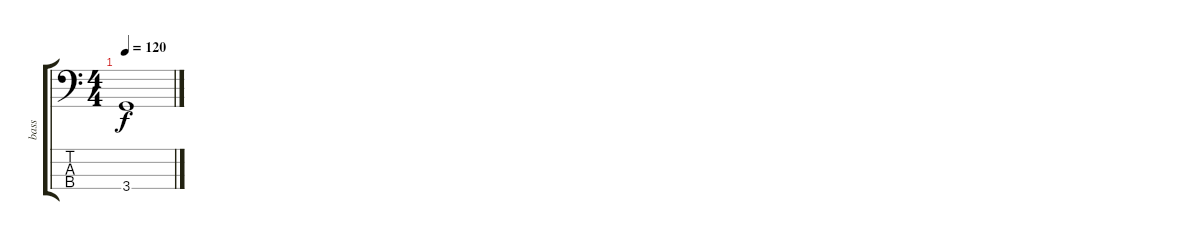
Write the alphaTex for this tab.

\track ("bass" "bass") {instrument electricbassfinger}
\staff {score tabs}
\tuning (G2 D2 A1 E1) {hide}
\ts (4 4)
\tempo 120
\clef f4
\ks c
3.4.1{dy f}
